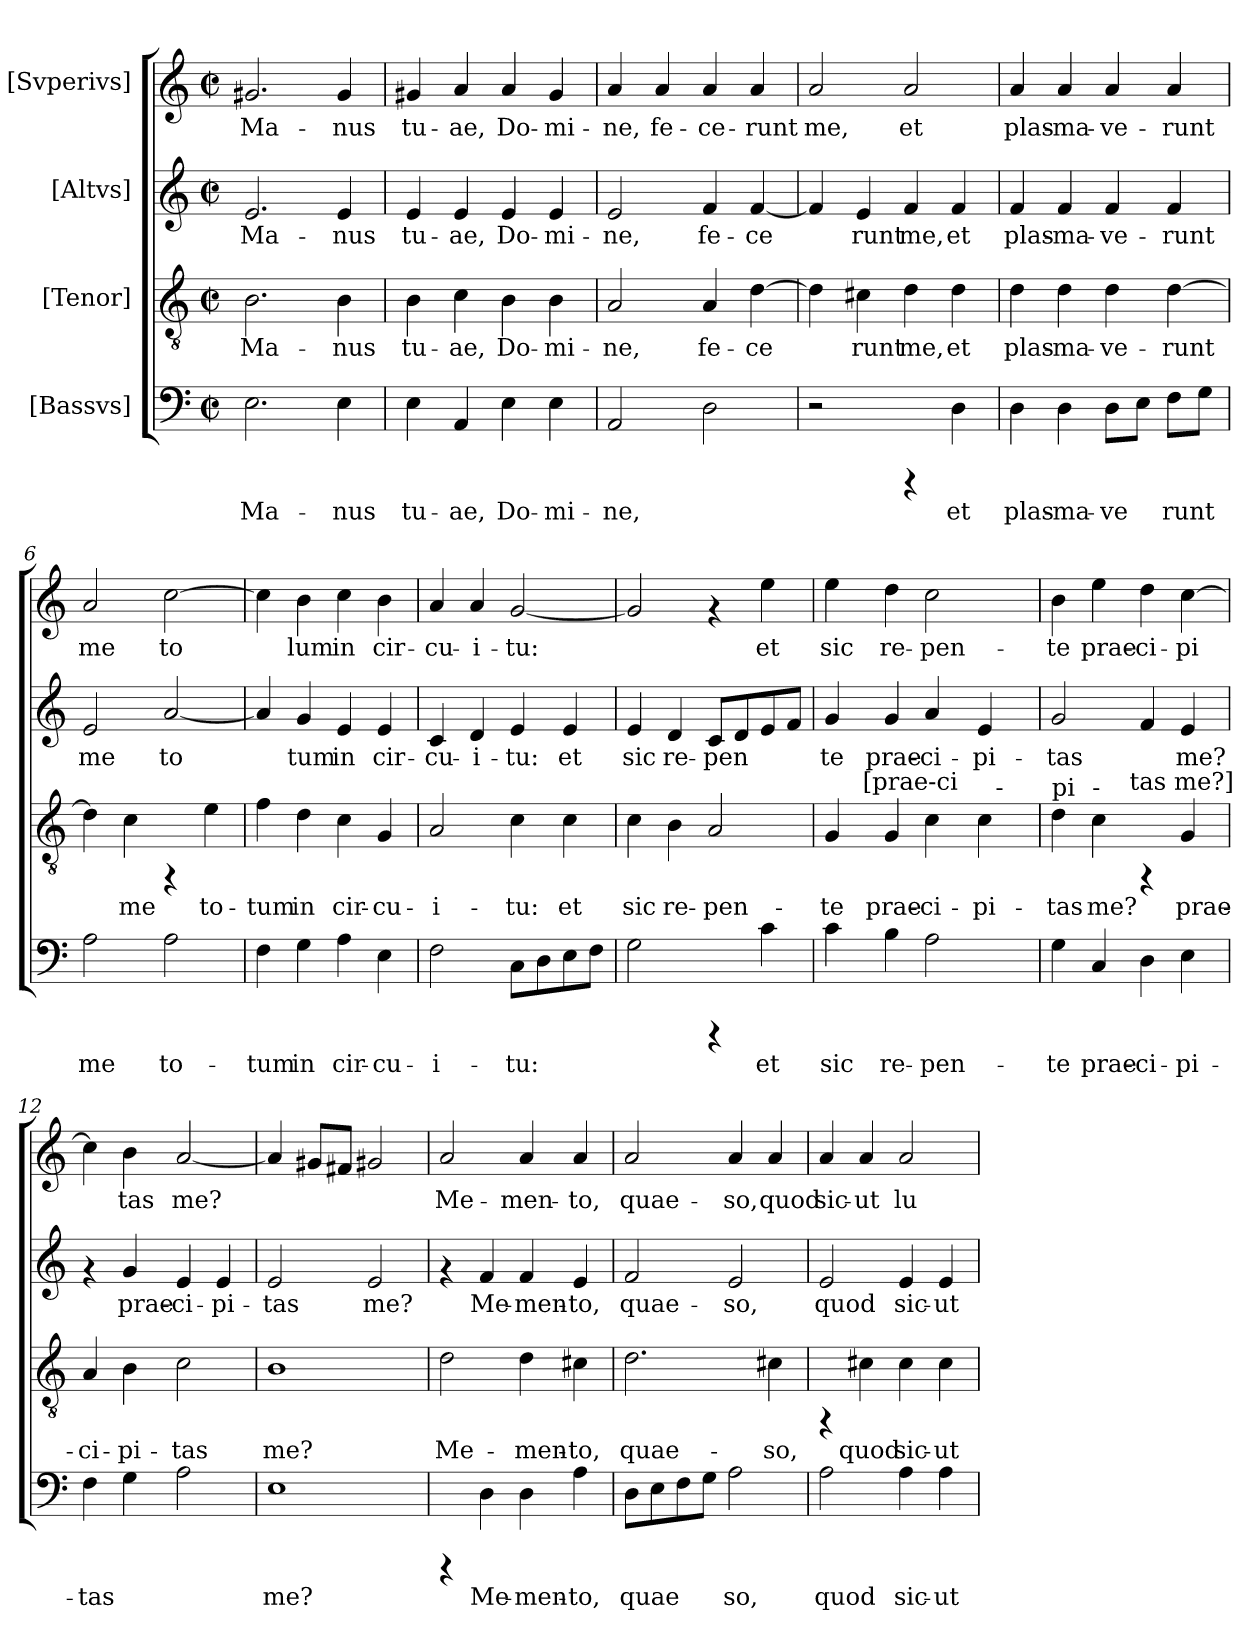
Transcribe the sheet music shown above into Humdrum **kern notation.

**kern	**text	**kern	**text	**kern	**text	**kern	**text
*part4	*part4	*part3	*part3	*part2	*part2	*part1	*part1
*staff4	*staff4	*staff3	*staff3	*staff2	*staff2	*staff1	*staff1
*I"[Bassvs]	*	*I"[Tenor]	*	*I"[Altvs]	*	*I"[Svperivs]	*
!!LO:PB:g=z
*stria5	*	*stria5	*	*stria5	*	*stria5	*
*clefF4	*	*clefGv2	*	*clefG2	*	*clefG2	*
*k[]	*	*k[]	*	*k[]	*	*k[]	*
*C:	*	*C:	*	*C:	*	*C:	*
*M2/2	*	*M2/2	*	*M2/2	*	*M2/2	*
*met(c|)	*	*met(c|)	*	*met(c|)	*	*met(c|)	*
=1	=1	=1	=1	=1	=1	=1	=1
!	!LO:LY:b:cj	!	!LO:LY:b:cj	!	!LO:LY:b:cj	!	!LO:LY:b:cj
2.E\	Ma-	2.B\	Ma-	2.e/	Ma-	2.g#X/	Ma-
!	!LO:LY:b:cj	!	!LO:LY:b:cj	!	!LO:LY:b:cj	!	!LO:LY:b:cj
4E\	-nus	4B\	-nus	4e/	-nus	4g#/	-nus
=2	=2	=2	=2	=2	=2	=2	=2
!	!LO:LY:b:cj	!	!LO:LY:b:cj	!	!LO:LY:b:cj	!	!LO:LY:b:cj
4E\	tu-	4B\	tu-	4e/	tu-	4g#/	tu-
!	!LO:LY:b:cj	!	!LO:LY:b:cj	!	!LO:LY:b:cj	!	!LO:LY:b:cj
4AA/	-ae,	4c\	-ae,	4e/	-ae,	4a/	-ae,
!	!LO:LY:b:cj	!	!LO:LY:b:cj	!	!LO:LY:b:cj	!	!LO:LY:b:cj
4E\	Do-	4B\	Do-	4e/	Do-	4a/	Do-
!	!LO:LY:b:cj	!	!LO:LY:b:cj	!	!LO:LY:b:cj	!	!LO:LY:b:cj
4E\	-mi-	4B\	-mi-	4e/	-mi-	4g#/	-mi-
=3	=3	=3	=3	=3	=3	=3	=3
!	!LO:LY:b:cj	!	!LO:LY:b:cj	!	!LO:LY:b:cj	!	!LO:LY:b:cj
2AA/	-ne,	2A/	-ne,	2e/	-ne,	4a/	-ne,
!	!	!	!	!	!	!	!LO:LY:b:cj
.	.	.	.	.	.	4a/	fe-
!	!LO:LY:b:cj	!	!LO:LY:b:cj	!	!LO:LY:b:cj	!	!LO:LY:b:cj
2D\	.	4A/	fe-	4f/	fe-	4a/	-ce-
!	!	!	!LO:LY:b:cj	!	!LO:LY:b:cj	!	!LO:LY:b:cj
.	.	[>4d\	-ce-	[<4f/	-ce-	4a/	-runt
=4	=4	=4	=4	=4	=4	=4	=4
!	!	!	!LO:LY:b:cj	!	!LO:LY:b:cj	!	!LO:LY:b:cj
2r	.	4d\]	--	4f/]	--	2a/	me,
!	!	!	!LO:LY:b:cj	!	!LO:LY:b:cj	!	!
.	.	4c#\	-runt	4e/	-runt	.	.
!	!	!	!LO:LY:b:cj	!	!LO:LY:b:cj	!	!LO:LY:b:cj
4rCCC	.	4d\	me,	4f/	me,	2a/	et
!	!LO:LY:b:cj	!	!LO:LY:b:cj	!	!LO:LY:b:cj	!	!
4D\	et	4d\	et	4f/	et	.	.
=5	=5	=5	=5	=5	=5	=5	=5
!	!LO:LY:b:cj	!	!LO:LY:b:cj	!	!LO:LY:b:cj	!	!LO:LY:b:cj
4D\	plas-	4d\	plas-	4f/	plas-	4a/	plas-
!	!LO:LY:b:cj	!	!LO:LY:b:cj	!	!LO:LY:b:cj	!	!LO:LY:b:cj
4D\	-ma-	4d\	-ma-	4f/	-ma-	4a/	-ma-
!	!LO:LY:b:cj	!	!LO:LY:b:cj	!	!LO:LY:b:cj	!	!LO:LY:b:cj
8D\L	-ve-	4d\	-ve-	4f/	-ve-	4a/	-ve-
!	!LO:LY:b:cj	!	!	!	!	!	!
8E\J	--	.	.	.	.	.	.
!	!LO:LY:b:cj	!	!LO:LY:b:cj	!	!LO:LY:b:cj	!	!LO:LY:b:cj
8F\L	-runt	[>4d\	-runt	4f/	-runt	4a/	-runt
!	!LO:LY:b:cj	!	!	!	!	!	!
8G\J	.	.	.	.	.	.	.
=6	=6	=6	=6	=6	=6	=6	=6
!	!LO:LY:b:cj	!	!LO:LY:b:cj	!	!LO:LY:b:cj	!	!LO:LY:b:cj
2A\	me	4d\]	.	2e/	me	2a/	me
!	!	!	!LO:LY:b:cj	!	!	!	!
.	.	4c\	me	.	.	.	.
!	!LO:LY:b:cj	!	!	!	!LO:LY:b:cj	!	!LO:LY:b:cj
2A\	to-	4rFF	.	[<2a/	to-	[<2cc\	to-
!	!	!	!LO:LY:b:cj	!	!	!	!
.	.	4e\	to-	.	.	.	.
!!LO:LB:g=z
=7	=7	=7	=7	=7	=7	=7	=7
!	!LO:LY:b:cj	!	!LO:LY:b:cj	!	!LO:LY:b:cj	!	!LO:LY:b:cj
4F\	-tum	4f\	-tum	4a/]	--	4cc\]	--
!	!LO:LY:b:cj	!	!LO:LY:b:cj	!	!LO:LY:b:cj	!	!LO:LY:b:cj
4G\	in	4d\	in	4g/	-tum	4b\	-lum
!	!LO:LY:b:cj	!	!LO:LY:b:cj	!	!LO:LY:b:cj	!	!LO:LY:b:cj
4A\	cir-	4c\	cir-	4e/	in	4cc\	in
!	!LO:LY:b:cj	!	!LO:LY:b:cj	!	!LO:LY:b:cj	!	!LO:LY:b:cj
4E\	-cu-	4G/	-cu-	4e/	cir-	4b\	cir-
=8	=8	=8	=8	=8	=8	=8	=8
!	!LO:LY:b:cj	!	!LO:LY:b:cj	!	!LO:LY:b:cj	!	!LO:LY:b:cj
2F\	-i-	2A/	-i-	4c/	-cu-	4a/	-cu-
!	!	!	!	!	!LO:LY:b:cj	!	!LO:LY:b:cj
.	.	.	.	4d/	-i-	4a/	-i-
!	!LO:LY:b:cj	!	!LO:LY:b:cj	!	!LO:LY:b:cj	!	!LO:LY:b:cj
8C\L	-tu:	4c\	-tu:	4e/	-tu:	[<2g/	-tu:
!	!LO:LY:b:cj	!	!	!	!	!	!
8D\	.	.	.	.	.	.	.
!	!LO:LY:b:cj	!	!LO:LY:b:cj	!	!LO:LY:b:cj	!	!
8E\	.	4c\	et	4e/	et	.	.
!	!LO:LY:b:cj	!	!	!	!	!	!
8F\J	.	.	.	.	.	.	.
=9	=9	=9	=9	=9	=9	=9	=9
!	!LO:LY:b:cj	!	!LO:LY:b:cj	!	!LO:LY:b:cj	!	!LO:LY:b:cj
2G\	.	4c\	sic	4e/	sic	2g/]	.
!	!	!	!LO:LY:b:cj	!	!LO:LY:b:cj	!	!
.	.	4B\	re-	4d/	re-	.	.
!	!	!	!LO:LY:b:cj	!	!LO:LY:b:cj	!	!
4rCCC	.	2A/	-pen-	8c/L	-pen-	4rf	.
!	!	!	!	!	!LO:LY:b:cj	!	!
.	.	.	.	8d/	--	.	.
!	!LO:LY:b:cj	!	!	!	!LO:LY:b:cj	!	!LO:LY:b:cj
4c\	et	.	.	8e/	--	4ee\	et
!	!	!	!	!	!LO:LY:b:cj	!	!
.	.	.	.	8f/J	--	.	.
=10	=10	=10	=10	=10	=10	=10	=10
!	!LO:LY:b:cj	!	!LO:LY:b:cj	!	!LO:LY:b:cj	!	!LO:LY:b:cj
*	*	*^	*	*	*	*	*
*	*	*	*^	*	*	*	*	*
4c\	sic	4G/	8ryy	2ryy	-te	4g/	-te	4ee\	sic
.	.	.	32ryy	.	.	.	.	.	.
!	!	!	!LO:TX:a:t=[prae-ci	!	!	!	!	!	!
.	.	.	2ryy	.	.	.	.	.	.
!	!LO:LY:b:cj	!	!	!	!LO:LY:b:cj	!	!LO:LY:b:cj	!	!LO:LY:b:cj
4B\	re-	4G/	.	.	prae-	4g/	prae-	4dd\	re-
!	!LO:LY:b:cj	!	!	!	!LO:LY:b:cj	!	!LO:LY:b:cj	!	!LO:LY:b:cj
2A\	-pen-	4c\	.	4ryy	-ci-	4a/	-ci-	2cc\	-pen-
.	.	.	4ryy	.	.	.	.	.	.
!	!	!	!	!	!LO:LY:b:cj	!	!LO:LY:b:cj	!	!
.	.	4c\	.	16ryy	-pi-	4e/	-pi-	.	.
!	!	!	!	!LO:TX:a:t=-	!	!	!	!	!
.	.	.	.	8.ryy	.	.	.	.	.
.	.	.	16.ryy	.	.	.	.	.	.
=11	=11	=11	=11	=11	=11	=11	=11	=11	=11
!	!	!LO:TX:a:t=pi	!	!	!	!	!	!	!
!	!LO:LY:b:cj	!	!	!	!LO:LY:b:cj	!	!LO:LY:b:cj	!	!LO:LY:b:cj
*	*	*	*v	*v	*	*	*	*	*
4G\	-te	4d\	4...ryy	-tas	2g/	-tas	4b\	-te
!	!	!LO:TX:a:t=-	!	!	!	!	!	!
!	!LO:LY:b:cj	!	!	!LO:LY:b:cj	!	!	!	!LO:LY:b:cj
4C/	prae-	4c\	.	me?	.	.	4ee\	prae-
!	!	!	!LO:TX:a:t=tas me?]	!	!	!	!	!
.	.	.	2ryy	.	.	.	.	.
!	!LO:LY:b:cj	!	!	!	!	!LO:LY:b:cj	!	!LO:LY:b:cj
4D\	-ci-	4rFF	.	.	4f/	.	4dd\	-ci-
!	!LO:LY:b:cj	!	!	!LO:LY:b:cj	!	!LO:LY:b:cj	!	!LO:LY:b:cj
4E\	-pi-	4G/	.	prae-	4e/	me?	[>4cc\	-pi-
.	.	.	32ryy	.	.	.	.	.
=12	=12	=12	=12	=12	=12	=12	=12	=12
!	!LO:LY:b:cj	!	!	!LO:LY:b:cj	!	!	!	!LO:LY:b:cj
*	*	*v	*v	*	*	*	*	*
4F\	-tas	4A/	-ci-	4rf	.	4cc\]	--
!	!LO:LY:b:cj	!	!LO:LY:b:cj	!	!LO:LY:b:cj	!	!LO:LY:b:cj
4G\	.	4B\	-pi-	4g/	prae-	4b\	-tas
!	!LO:LY:b:cj	!	!LO:LY:b:cj	!	!LO:LY:b:cj	!	!LO:LY:b:cj
2A\	.	2c\	-tas	4e/	-ci-	[<2a/	me?
!	!	!	!	!	!LO:LY:b:cj	!	!
.	.	.	.	4e/	-pi-	.	.
!!LO:PB:g=z
=13	=13	=13	=13	=13	=13	=13	=13
!	!LO:LY:b:cj	!	!LO:LY:b:cj	!	!LO:LY:b:cj	!	!LO:LY:b:cj
1E	me?	1B	me?	2e/	-tas	4a/]	.
!	!	!	!	!	!	!	!LO:LY:b:cj
.	.	.	.	.	.	8g#/L	.
!	!	!	!	!	!	!	!LO:LY:b:cj
.	.	.	.	.	.	8f#/J	.
!	!	!	!	!	!LO:LY:b:cj	!	!LO:LY:b:cj
.	.	.	.	2e/	me?	2g#X/	.
=14	=14	=14	=14	=14	=14	=14	=14
!	!	!	!LO:LY:b:cj	!	!	!	!LO:LY:b:cj
4rCCC	.	2d\	Me-	4rf	.	2a/	Me-
!	!LO:LY:b:cj	!	!	!	!LO:LY:b:cj	!	!
4D\	Me-	.	.	4f/	Me-	.	.
!	!LO:LY:b:cj	!	!LO:LY:b:cj	!	!LO:LY:b:cj	!	!LO:LY:b:cj
4D\	-men-	4d\	-men-	4f/	-men-	4a/	-men-
!	!LO:LY:b:cj	!	!LO:LY:b:cj	!	!LO:LY:b:cj	!	!LO:LY:b:cj
4A\	-to,	4c#\	-to,	4e/	-to,	4a/	-to,
=15	=15	=15	=15	=15	=15	=15	=15
!	!LO:LY:b:cj	!	!LO:LY:b:cj	!	!LO:LY:b:cj	!	!LO:LY:b:cj
8D\L	quae-	2.d\	quae-	2f/	quae-	2a/	quae-
!	!LO:LY:b:cj	!	!	!	!	!	!
8E\	--	.	.	.	.	.	.
!	!LO:LY:b:cj	!	!	!	!	!	!
8F\	--	.	.	.	.	.	.
!	!LO:LY:b:cj	!	!	!	!	!	!
8G\J	--	.	.	.	.	.	.
!	!LO:LY:b:cj	!	!	!	!LO:LY:b:cj	!	!LO:LY:b:cj
2A\	-so,	.	.	2e/	-so,	4a/	-so,
!	!	!	!LO:LY:b:cj	!	!	!	!LO:LY:b:cj
.	.	4c#\	-so,	.	.	4a/	quod
=16	=16	=16	=16	=16	=16	=16	=16
!	!LO:LY:b:cj	!	!	!	!LO:LY:b:cj	!	!LO:LY:b:cj
2A\	quod	4rFF	.	2e/	quod	4a/	sic-
!	!	!	!LO:LY:b:cj	!	!	!	!LO:LY:b:cj
.	.	4c#\	quod	.	.	4a/	-ut
!	!LO:LY:b:cj	!	!LO:LY:b:cj	!	!LO:LY:b:cj	!	!LO:LY:b:cj
4A\	sic-	4c#\	sic-	4e/	sic-	2a/	lu-
!	!LO:LY:b:cj	!	!LO:LY:b:cj	!	!LO:LY:b:cj	!	!
4A\	-ut	4c#\	-ut	4e/	-ut	.	.
=	=	=	=	=	=	=	=
*-	*-	*-	*-	*-	*-	*-	*-
